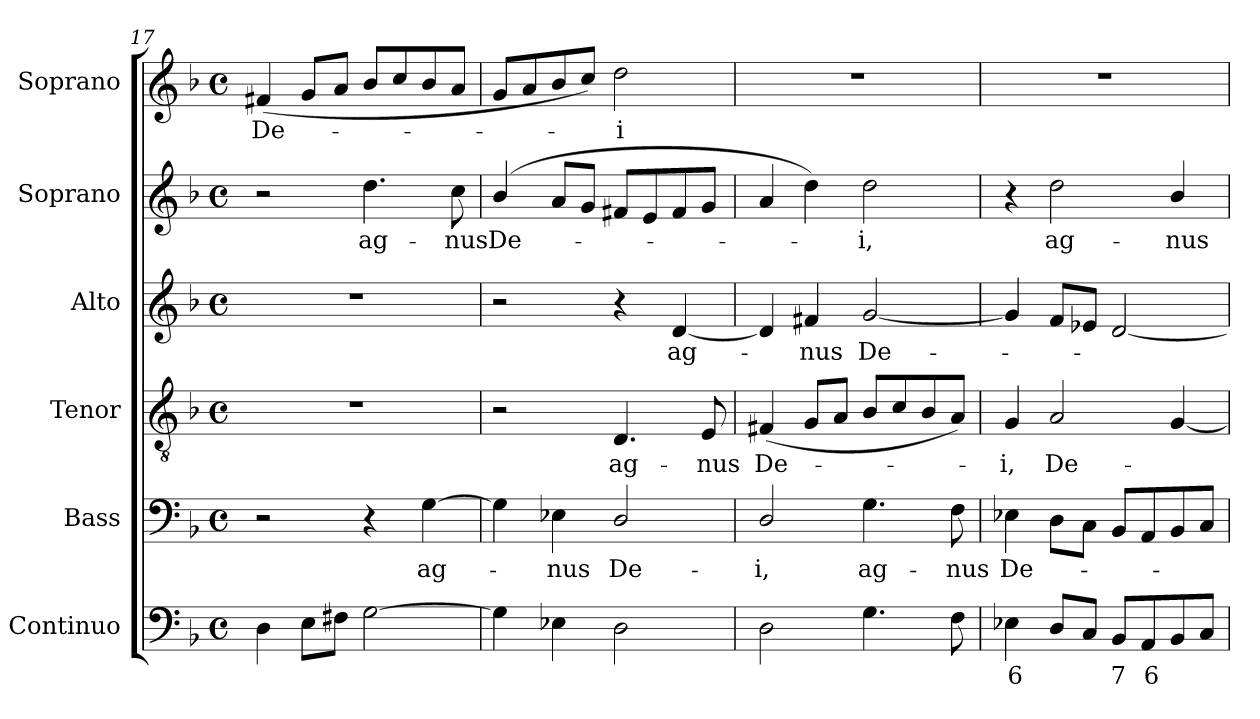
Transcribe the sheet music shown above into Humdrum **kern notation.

**kern	**text	**kern	**text	**kern	**text	**kern	**text	**kern	**text	**kern	**text
*part6	*part6	*part5	*part5	*part4	*part4	*part3	*part3	*part2	*part2	*part1	*part1
*staff6	*staff6	*staff5	*staff5	*staff4	*staff4	*staff3	*staff3	*staff2	*staff2	*staff1	*staff1
*I"Continuo	*	*I"Bass	*	*I"Tenor	*	*I"Alto	*	*I"Soprano	*	*I"Soprano	*
*I'Cont.	*	*I'B.	*	*I'T.	*	*I'A.	*	*I'S.	*	*I'S.	*
!!LO:LB:g=z
*clefF4	*	*clefF4	*	*clefGv2	*	*clefG2	*	*clefG2	*	*clefG2	*
*	*	*	*	*ITrd7c12	*	*	*	*	*	*	*
*k[b-]	*	*k[b-]	*	*k[b-]	*	*k[b-]	*	*k[b-]	*	*k[b-]	*
*F:	*	*F:	*	*F:	*	*F:	*	*F:	*	*F:	*
*M4/4	*	*M4/4	*	*M4/4	*	*M4/4	*	*M4/4	*	*M4/4	*
*met(c)	*	*met(c)	*	*met(c)	*	*met(c)	*	*met(c)	*	*met(c)	*
=17	=17	=17	=17	=17	=17	=17	=17	=17	=17	=17	=17
!	!	!	!	!	!	!	!	!	!	!	!LO:LY:b:color=#000000
4Di\	.	2r	.	1r	.	1r	.	2r	.	(4f#Xi/	De-
8Ei\L	.	.	.	.	.	.	.	.	.	8gi/L	.
8F#Xi\J	.	.	.	.	.	.	.	.	.	8ai/J	.
!	!	!	!	!	!	!	!	!	!LO:LY:b:color=#000000	!	!
[2Gi\	.	4r	.	.	.	.	.	4.ddi\	ag-	8b-i/L	.
.	.	.	.	.	.	.	.	.	.	8cci/	.
!	!	!	!LO:LY:b:color=#000000	!	!	!	!	!	!	!	!
.	.	[4Gi\	ag-	.	.	.	.	.	.	8b-i/	.
!	!	!	!	!	!	!	!	!	!LO:LY:b:color=#000000	!	!
.	.	.	.	.	.	.	.	8cci\	-nus	8ai/J	.
=18	=18	=18	=18	=18	=18	=18	=18	=18	=18	=18	=18
!	!	!	!	!	!	!	!	!	!LO:LY:b:color=#000000	!	!
4Gi\]	.	4Gi\]	.	2r	.	2r	.	(4b-i/	De-	8gi/L	.
.	.	.	.	.	.	.	.	.	.	8ai/	.
!	!	!	!LO:LY:b:color=#000000	!	!	!	!	!	!	!	!
4E-Xi\	.	4E-Xi\	-nus	.	.	.	.	8ai/L	.	8b-i/	.
.	.	.	.	.	.	.	.	8gi/J	.	8cci/J)	.
!	!	!	!LO:LY:b:color=#000000	!	!	!	!	!	!	!	!
!	!	!	!	!	!LO:LY:b:color=#000000	!	!	!	!	!	!
!	!	!	!	!	!	!	!	!	!	!	!LO:LY:b:color=#000000
2Di\	.	2Di/	De-	4.DDi/	ag-	4r	.	8f#Xi/L	.	2ddi\	-i
.	.	.	.	.	.	.	.	8ei/	.	.	.
!	!	!	!	!	!	!	!LO:LY:b:color=#000000	!	!	!	!
.	.	.	.	.	.	[4di/	ag-	8f#i/	.	.	.
!	!	!	!	!	!LO:LY:b:color=#000000	!	!	!	!	!	!
.	.	.	.	8EEi/	-nus	.	.	8gi/J	.	.	.
=19	=19	=19	=19	=19	=19	=19	=19	=19	=19	=19	=19
!	!	!	!LO:LY:b:color=#000000	!	!	!	!	!	!	!	!
!	!	!	!	!	!LO:LY:b:color=#000000	!	!	!	!	!	!
2Di\	.	2Di/	-i,	(4FF#Xi/	De-	4di/]	.	4ai/	.	1r	.
!	!	!	!	!	!	!	!LO:LY:b:color=#000000	!	!	!	!
.	.	.	.	8GGi/L	.	4f#Xi/	-nus	4ddi\)	.	.	.
.	.	.	.	8AAi/J	.	.	.	.	.	.	.
!	!	!	!LO:LY:b:color=#000000	!	!	!	!	!	!	!	!
!	!	!	!	!	!	!	!LO:LY:b:color=#000000	!	!	!	!
!	!	!	!	!	!	!	!	!	!LO:LY:b:color=#000000	!	!
4.Gi\	.	4.Gi\	ag-	8BB-i/L	.	[2gi/	De-	2ddi\	-i,	.	.
.	.	.	.	8Ci/	.	.	.	.	.	.	.
.	.	.	.	8BB-i/	.	.	.	.	.	.	.
!	!	!	!LO:LY:b:color=#000000	!	!	!	!	!	!	!	!
8Fi\	.	8Fi\	-nus	8AAi/J)	.	.	.	.	.	.	.
=20	=20	=20	=20	=20	=20	=20	=20	=20	=20	=20	=20
!	!LO:LY:b:color=#000000	!	!	!	!	!	!	!	!	!	!
!	!	!	!LO:LY:b:color=#000000	!	!	!	!	!	!	!	!
!	!	!	!	!	!LO:LY:b:color=#000000	!	!	!	!	!	!
4E-Xi\	6	4E-Xi\	De-	4GGi/	-i,	4gi/]	.	4r	.	1r	.
!	!	!	!	!	!LO:LY:b:color=#000000	!	!	!	!	!	!
!	!	!	!	!	!	!	!	!	!LO:LY:b:color=#000000	!	!
8Di/L	.	8Di\L	.	2AAi/	De-	8fi/L	.	2ddi\	ag-	.	.
8Ci/J	.	8Ci\J	.	.	.	8e-Xi/J	.	.	.	.	.
!	!LO:LY:b:color=#000000	!	!	!	!	!	!	!	!	!	!
8BB-i/L	7	8BB-i/L	.	.	.	[2di/	.	.	.	.	.
!	!LO:LY:b:color=#000000	!	!	!	!	!	!	!	!	!	!
8AAi/	6	8AAi/	.	.	.	.	.	.	.	.	.
!	!	!	!	!	!	!	!	!	!LO:LY:b:color=#000000	!	!
8BB-i/	.	8BB-i/	.	[4GGi/	.	.	.	4b-i/	-nus	.	.
8Ci/J	.	8Ci/J	.	.	.	.	.	.	.	.	.
=	=	=	=	=	=	=	=	=	=	=	=
*-	*-	*-	*-	*-	*-	*-	*-	*-	*-	*-	*-
